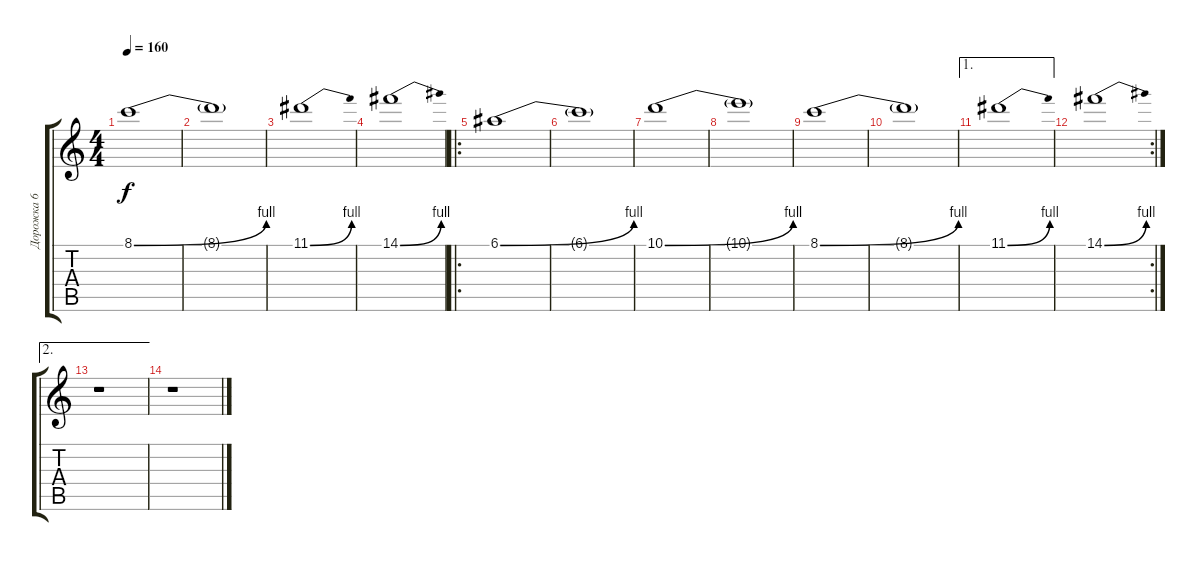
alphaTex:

\track ("Дорожка 6" "Дорожка 6") {instrument overdrivenguitar}
\staff {score tabs}
\tuning (E4 B3 G3 D3 A2 E2) {hide}
\ts (4 4)
\tempo 160
\clef g2
\ks c
8.1{be (bend 0 0 60 4)}.1{dy f} |
8.1{t}.1 |
11.1{be (bend 0 0 60 4)}.1 |
14.1{be (bend 0 0 60 4)}.1 |
\ro
6.1{be (bend 0 0 60 4)}.1 |
6.1{t}.1 |
10.1{be (bend 0 0 60 4)}.1 |
10.1{t}.1 |
8.1{be (bend 0 0 60 4)}.1 |
8.1{t}.1 |
\ae 1
11.1{be (bend 0 0 60 4)}.1 |
\rc 2
14.1{be (bend 0 0 60 4)}.1 |
\ae 2
r.1 |
r.1
